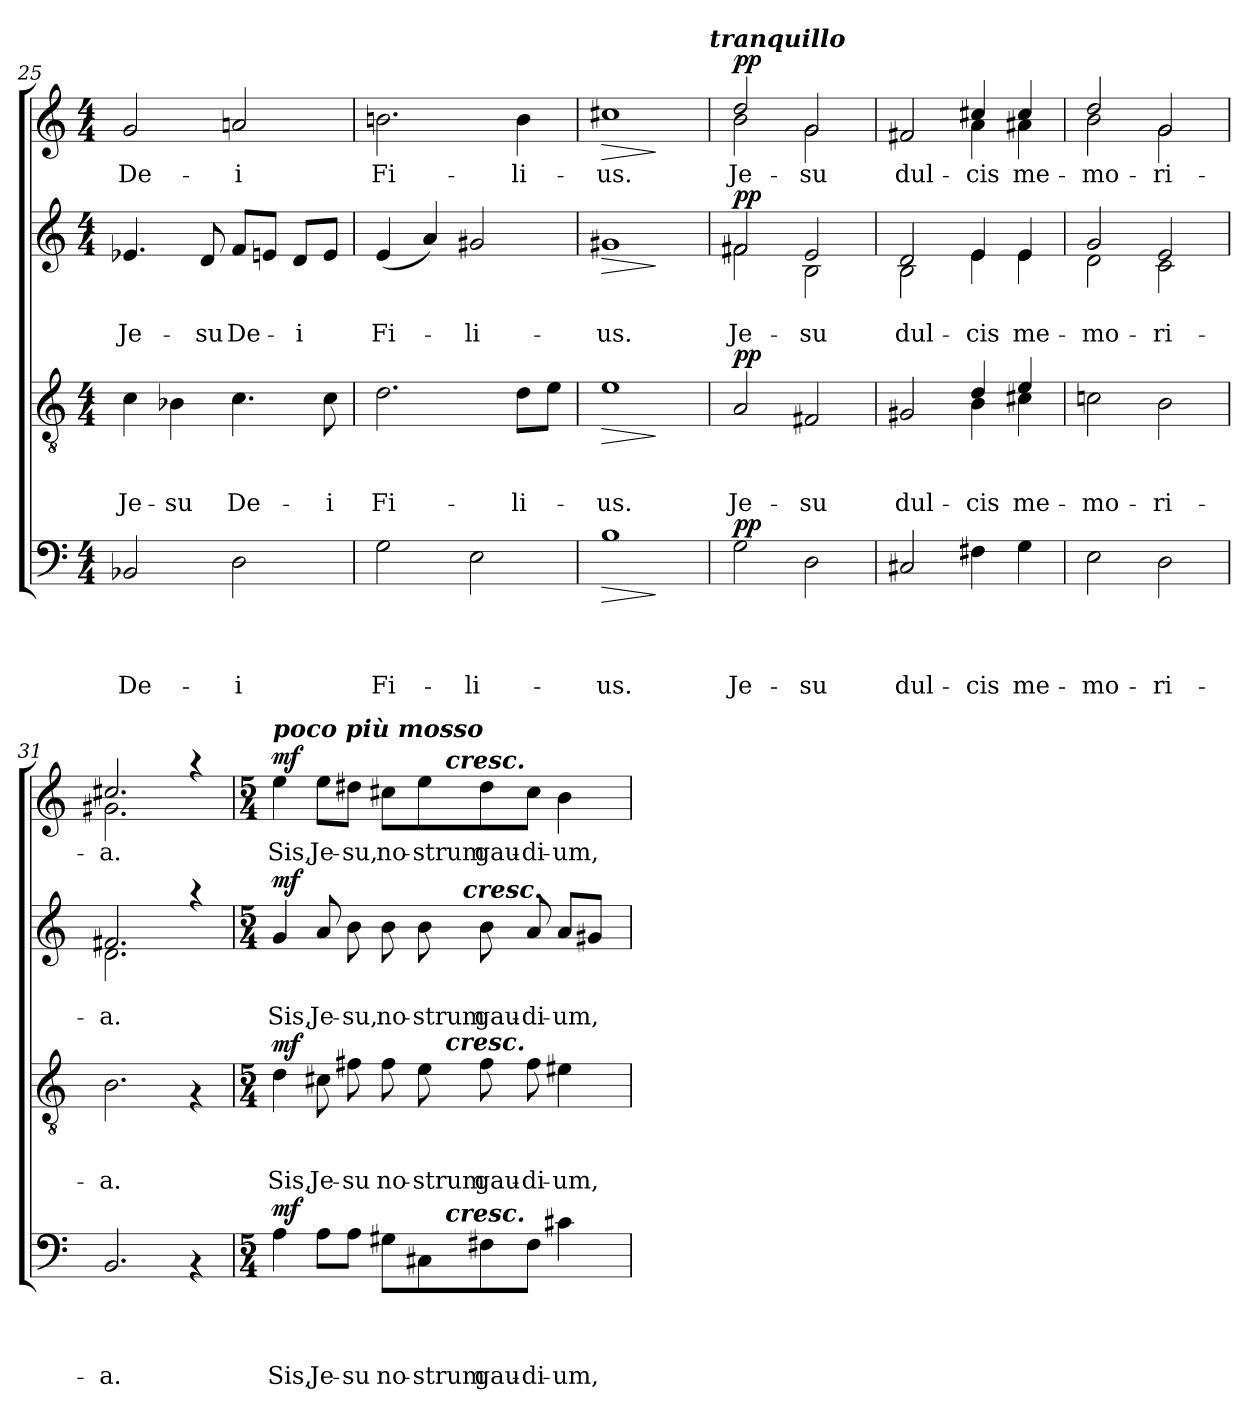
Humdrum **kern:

**kern	**text	**text	**text	**text	**dynam	**kern	**text	**text	**text	**dynam	**kern	**text	**text	**dynam	**kern	**text	**dynam
*part4	*part4	*part4	*part4	*part4	*part4	*part3	*part3	*part3	*part3	*part3	*part2	*part2	*part2	*part2	*part1	*part1	*part1
*staff4	*staff4	*staff4	*staff4	*staff4	*staff4	*staff3	*staff3	*staff3	*staff3	*staff3	*staff2	*staff2	*staff2	*staff2	*staff1	*staff1	*staff1
*clefF4	*	*	*	*	*	*clefGv2	*	*	*	*	*clefG2	*	*	*	*clefG2	*	*
*k[]	*	*	*	*	*	*k[]	*	*	*	*	*k[]	*	*	*	*k[]	*	*
*C:	*	*	*	*	*	*C:	*	*	*	*	*C:	*	*	*	*C:	*	*
*M4/4	*	*	*	*	*	*M4/4	*	*	*	*	*M4/4	*	*	*	*M4/4	*	*
=25	=25	=25	=25	=25	=25	=25	=25	=25	=25	=25	=25	=25	=25	=25	=25	=25	=25
!	!	!	!	!LO:LY:b	!	!	!	!	!LO:LY:b	!	!	!	!LO:LY:b	!	!	!LO:LY:b	!
2BB-X/	.	.	.	De-	.	4c\	.	.	Je-	.	4.e-X/	.	Je-	.	2g/	De-	.
!	!	!	!	!	!	!	!	!	!LO:LY:b	!	!	!	!	!	!	!	!
.	.	.	.	.	.	4B-X\	.	.	-su	.	.	.	.	.	.	.	.
!	!	!	!	!	!	!	!	!	!	!	!	!	!LO:LY:b	!	!	!	!
.	.	.	.	.	.	.	.	.	.	.	8d/	.	-su	.	.	.	.
!	!	!	!	!LO:LY:b:rj	!	!	!	!	!LO:LY:b	!	!	!	!LO:LY:b	!	!	!LO:LY:b:rj	!
2D\	.	.	.	-i	.	4.c\	.	.	De-	.	8f/L	.	De-	.	2an/	-i	.
.	.	.	.	.	.	.	.	.	.	.	8en/J	.	.	.	.	.	.
!	!	!	!	!	!	!	!	!	!	!	!	!	!LO:LY:b	!	!	!	!
.	.	.	.	.	.	.	.	.	.	.	8d/L	.	-i	.	.	.	.
!	!	!	!	!	!	!	!	!	!LO:LY:b:rj	!	!	!	!	!	!	!	!
.	.	.	.	.	.	8c\	.	.	-i	.	8e/J	.	.	.	.	.	.
!!LO:LB:g=z
=26	=26	=26	=26	=26	=26	=26	=26	=26	=26	=26	=26	=26	=26	=26	=26	=26	=26
!	!	!	!	!LO:LY:b:rj	!	!	!	!	!LO:LY:b:rj	!	!	!	!LO:LY:b:rj	!	!	!LO:LY:b:rj	!
2G\	.	.	.	Fi-	.	2.d\	.	.	Fi-	.	(<4e/	.	Fi-	.	2.bn\	Fi-	.
.	.	.	.	.	.	.	.	.	.	.	4a/)	.	.	.	.	.	.
!	!	!	!	!LO:LY:b:rj	!	!	!	!	!	!	!	!	!LO:LY:b:rj	!	!	!	!
2E\	.	.	.	-li-	.	.	.	.	.	.	2g#X/	.	-li-	.	.	.	.
!	!	!	!	!	!	!	!	!	!LO:LY:b:rj	!	!	!	!	!	!	!LO:LY:b:rj	!
.	.	.	.	.	.	8d\L	.	.	-li-	.	.	.	.	.	4b\	-li-	.
.	.	.	.	.	.	8e\J	.	.	.	.	.	.	.	.	.	.	.
=27	=27	=27	=27	=27	=27	=27	=27	=27	=27	=27	=27	=27	=27	=27	=27	=27	=27
!	!	!	!	!LO:LY:b	!LO:HP:b	!	!	!	!LO:LY:b	!LO:HP:b	!	!	!LO:LY:b	!LO:HP:b	!	!LO:LY:b	!LO:HP:b
1B	.	.	.	-us.	>	1e	.	.	-us.	>	1g#X	.	-us.	>	1cc#X	-us.	>
.	.	.	.	.	]	.	.	.	.	]	.	.	.	]	.	.	]
!	!	!	!	!	!	!	!	!	!	!	!	!	!	!	!LO:TX:a:Bi:t=tranquillo	!	!
=28	=28	=28	=28	=28	=28	=28	=28	=28	=28	=28	=28	=28	=28	=28	=28	=28	=28
!	!	!	!	!LO:LY:b	!LO:DY:a	!	!	!	!LO:LY:b	!LO:DY:a	!	!	!LO:LY:b	!LO:DY:a	!	!LO:LY:b	!LO:DY:a
*	*	*	*	*	*	*	*	*	*	*	*^	*	*	*	*^	*	*
2G\	.	.	.	Je-	pp	2A/	.	.	Je-	pp	2f#X/	2f#\	.	Je-	pp	2dd/	2b\	Je-	pp
!	!	!	!	!LO:LY:b	!	!	!	!	!LO:LY:b	!	!	!	!	!LO:LY:b	!	!	!	!LO:LY:b	!
2D\	.	.	.	-su	.	2F#X/	.	.	-su	.	2e/	2B\	.	-su	.	2g/	2g\	-su	.
=29	=29	=29	=29	=29	=29	=29	=29	=29	=29	=29	=29	=29	=29	=29	=29	=29	=29	=29	=29
!	!	!	!	!LO:LY:b	!	!	!	!	!LO:LY:b	!	!	!	!	!LO:LY:b	!	!	!	!LO:LY:b	!
*	*	*	*	*	*	*^	*	*	*	*	*	*	*	*	*	*	*	*	*
2C#X/	.	.	.	dul-	.	2G#X/	2ryy	.	.	dul-	.	2d/	2B\	.	dul-	.	2f#X/	2ryy	dul-	.
!	!	!	!	!LO:LY:b	!	!	!	!	!	!LO:LY:b	!	!	!	!	!LO:LY:b	!	!	!	!LO:LY:b	!
4F#X\	.	.	.	-cis	.	4d/	4B\	.	.	-cis	.	4e/	4e\	.	-cis	.	4cc#X/	4a\	-cis	.
!	!	!	!	!LO:LY:b	!	!	!	!	!	!LO:LY:b	!	!	!	!	!LO:LY:b	!	!	!	!LO:LY:b	!
4G\	.	.	.	me-	.	4e/	4c#X\	.	.	me-	.	4e/	4e\	.	me-	.	4cc#/	4a#X\	me-	.
=30	=30	=30	=30	=30	=30	=30	=30	=30	=30	=30	=30	=30	=30	=30	=30	=30	=30	=30	=30	=30
!	!	!	!	!LO:LY:b	!	!	!	!	!	!LO:LY:b	!	!	!	!	!LO:LY:b	!	!	!	!LO:LY:b	!
*	*	*	*	*	*	*v	*v	*	*	*	*	*	*	*	*	*	*	*	*	*
2E\	.	.	.	-mo-	.	2cn\	.	.	-mo-	.	2g/	2d\	.	-mo-	.	2dd/	2b\	-mo-	.
!	!	!	!	!LO:LY:b:rj	!	!	!	!	!LO:LY:b:rj	!	!	!	!	!LO:LY:b:rj	!	!	!	!LO:LY:b:rj	!
2D\	.	.	.	-ri-	.	2B\	.	.	-ri-	.	2e/	2c\	.	-ri-	.	2g/	2g\	-ri-	.
=31	=31	=31	=31	=31	=31	=31	=31	=31	=31	=31	=31	=31	=31	=31	=31	=31	=31	=31	=31
!	!	!	!	!LO:LY:b:rj	!	!	!	!	!LO:LY:b:rj	!	!	!	!	!LO:LY:b:rj	!	!	!	!LO:LY:b:rj	!
2.BB/	.	.	.	-a.	.	2.B\	.	.	-a.	.	2.f#X/	2.d\	.	-a.	.	2.cc#X/	2.g#X\	-a.	.
4rBB	.	.	.	.	.	4rG	.	.	.	.	4raa	4ryy	.	.	.	4raa	4ryy	.	.
!!LO:LB:g=z	!!
=32	=32	=32	=32	=32	=32	=32	=32	=32	=32	=32	=32	=32	=32	=32	=32	=32	=32	=32	=32
*M5/4	*	*	*	*	*	*M5/4	*	*	*	*	*M5/4	*	*	*	*	*M5/4	*	*	*
!	!	!	!	!	!	!	!	!	!	!	!	!	!	!	!	!LO:TX:a:Bi:t=poco più mosso	!	!	!
!	!	!	!	!LO:LY:b	!LO:DY:a	!	!	!	!LO:LY:b	!LO:DY:a	!	!	!	!LO:LY:b	!LO:DY:a	!	!	!LO:LY:b	!LO:DY:a
*^	*	*	*	*	*	*^	*	*	*	*	*	*	*	*	*	*	*	*	*
4A\	2ryy	.	.	.	Sis,	mf	4d\	2ryy	.	.	Sis,	mf	4g/	2ryy	.	Sis,	mf	4ee\	2ryy	Sis,	mf
!	!	!	!	!	!LO:LY:b	!	!	!	!	!	!LO:LY:b	!	!	!	!	!LO:LY:b	!	!	!	!LO:LY:b	!
8A\L	.	.	.	.	Je-	.	8c#X\	.	.	.	Je-	.	8a/	.	.	Je-	.	8ee\L	.	Je-	.
!	!	!	!	!	!LO:LY:b	!	!	!	!	!	!LO:LY:b	!	!	!	!	!LO:LY:b:rj	!	!	!	!LO:LY:b:rj	!
8A\J	.	.	.	.	-su	.	8f#X\	.	.	.	-su	.	8b\	.	.	-su,	.	8dd#X\J	.	-su,	.
!	!	!	!	!	!LO:LY:b	!	!	!	!	!	!LO:LY:b	!	!	!	!	!LO:LY:b	!	!	!	!LO:LY:b	!
8G#X\L	8.ryy	.	.	.	no-	.	8f#\	8.ryy	.	.	no-	.	8b\	8..ryy	.	no-	.	8cc#X\L	8.ryy	no-	.
!	!	!	!	!	!LO:LY:b	!	!	!	!	!	!LO:LY:b	!	!	!	!	!LO:LY:b	!	!	!	!LO:LY:b	!
8C#X\	.	.	.	.	-strum	.	8e\	.	.	.	-strum	.	8b\	.	.	-strum	.	8ee\	.	-strum	.
!	!	!	!	!	!	!	!	!	!	!	!	!	!	!	!	!	!	!	!LO:TX:a:Bi:t=cresc.	!	!
!	!	!	!	!	!	!	!	!LO:TX:a:Bi:t=cresc.	!	!	!	!	!	!	!	!	!	!	!	!	!
!	!LO:TX:a:Bi:t=cresc.	!	!	!	!	!	!	!	!	!	!	!	!	!	!	!	!	!	!	!	!
.	2ryy	.	.	.	.	.	.	2ryy	.	.	.	.	.	.	.	.	.	.	2ryy	.	.
!	!	!	!	!	!	!	!	!	!	!	!	!	!	!LO:TX:a:Bi:t=cresc.	!	!	!	!	!	!	!
.	.	.	.	.	.	.	.	.	.	.	.	.	.	2ryy	.	.	.	.	.	.	.
!	!	!	!	!	!LO:LY:b	!	!	!	!	!	!LO:LY:b	!	!	!	!	!LO:LY:b	!	!	!	!LO:LY:b	!
8F#X\	.	.	.	.	gau-	.	8f#\	.	.	.	gau-	.	8b\	.	.	gau-	.	8dd#\	.	gau-	.
!	!	!	!	!	!LO:LY:b:rj	!	!	!	!	!	!LO:LY:b:rj	!	!	!	!	!LO:LY:b:rj	!	!	!	!LO:LY:b:rj	!
8F#\J	.	.	.	.	-di-	.	8f#\	.	.	.	-di-	.	8a/	.	.	-di-	.	8cc#\J	.	-di-	.
!	!	!	!	!	!LO:LY:b	!	!	!	!	!	!LO:LY:b	!	!	!	!	!LO:LY:b	!	!	!	!LO:LY:b	!
4c#X\	.	.	.	.	-um,	.	4e#X\	.	.	.	-um,	.	8a/L	.	.	-um,	.	4b\	.	-um,	.
.	.	.	.	.	.	.	.	.	.	.	.	.	8g#X/J	.	.	.	.	.	.	.	.
.	16ryy	.	.	.	.	.	.	16ryy	.	.	.	.	.	.	.	.	.	.	16ryy	.	.
.	.	.	.	.	.	.	.	.	.	.	.	.	.	32ryy	.	.	.	.	.	.	.
*v	*v	*	*	*	*	*	*	*	*	*	*	*	*v	*v	*	*	*	*v	*v	*	*
*	*	*	*	*	*	*v	*v	*	*	*	*	*	*	*	*	*	*	*
=	=	=	=	=	=	=	=	=	=	=	=	=	=	=	=	=	=
*-	*-	*-	*-	*-	*-	*-	*-	*-	*-	*-	*-	*-	*-	*-	*-	*-	*-
